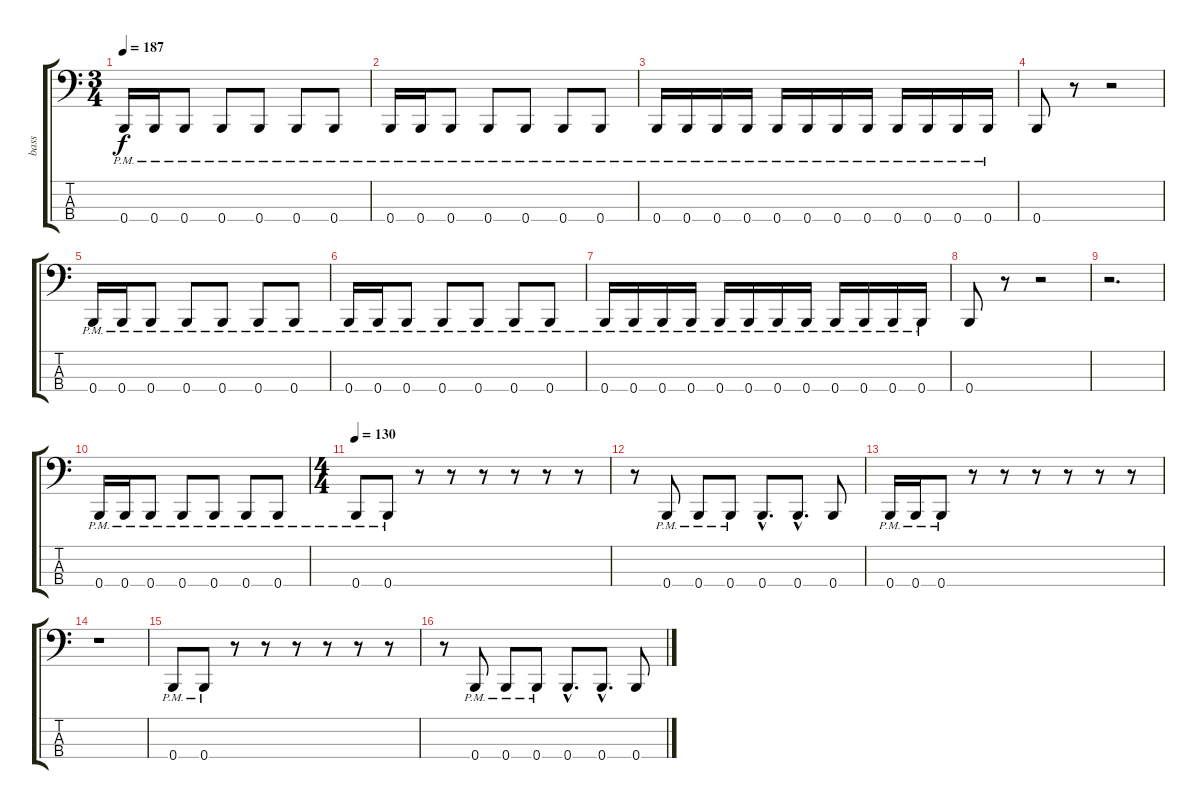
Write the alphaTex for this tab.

\track ("bass" "bass") {instrument electricbasspick}
\staff {score tabs}
\tuning (E2 B1 Gb1 B0) {hide}
\ts (3 4)
\tempo 187
\clef f4
\ks c
0.4{pm}.16{dy f} 0.4{pm}.16 0.4{pm}.8 0.4{pm}.8 0.4{pm}.8 0.4{pm}.8 0.4{pm}.8 |
0.4{pm}.16 0.4{pm}.16 0.4{pm}.8 0.4{pm}.8 0.4{pm}.8 0.4{pm}.8 0.4{pm}.8 |
0.4{pm}.16 0.4{pm}.16 0.4{pm}.16 0.4{pm}.16 0.4{pm}.16 0.4{pm}.16 0.4{pm}.16 0.4{pm}.16 0.4{pm}.16 0.4{pm}.16 0.4{pm}.16 0.4{pm}.16 |
0.4.8 r.8 r.2 |
0.4{pm}.16 0.4{pm}.16 0.4{pm}.8 0.4{pm}.8 0.4{pm}.8 0.4{pm}.8 0.4{pm}.8 |
0.4{pm}.16 0.4{pm}.16 0.4{pm}.8 0.4{pm}.8 0.4{pm}.8 0.4{pm}.8 0.4{pm}.8 |
0.4{pm}.16 0.4{pm}.16 0.4{pm}.16 0.4{pm}.16 0.4{pm}.16 0.4{pm}.16 0.4{pm}.16 0.4{pm}.16 0.4{pm}.16 0.4{pm}.16 0.4{pm}.16 0.4{pm}.16 |
0.4.8 r.8 r.2 |
r.2{d} |
0.4{pm}.16 0.4{pm}.16 0.4{pm}.8 0.4{pm}.8 0.4{pm}.8 0.4{pm}.8 0.4{pm}.8 |
\ts (4 4)
\tempo 130
0.4{pm}.8 0.4{pm}.8 r.8 r.8 r.8 r.8 r.8 r.8 |
r.8 0.4{pm}.8 0.4{pm}.8 0.4{pm}.8 0.4{hac}.8{d} 0.4{hac}.8{d} 0.4.8 |
0.4{pm}.16 0.4{pm}.16 0.4{pm}.8 r.8 r.8 r.8 r.8 r.8 r.8 |
r.1 |
0.4{pm}.8 0.4{pm}.8 r.8 r.8 r.8 r.8 r.8 r.8 |
r.8 0.4{pm}.8 0.4{pm}.8 0.4{pm}.8 0.4{hac}.8{d} 0.4{hac}.8{d} 0.4.8
